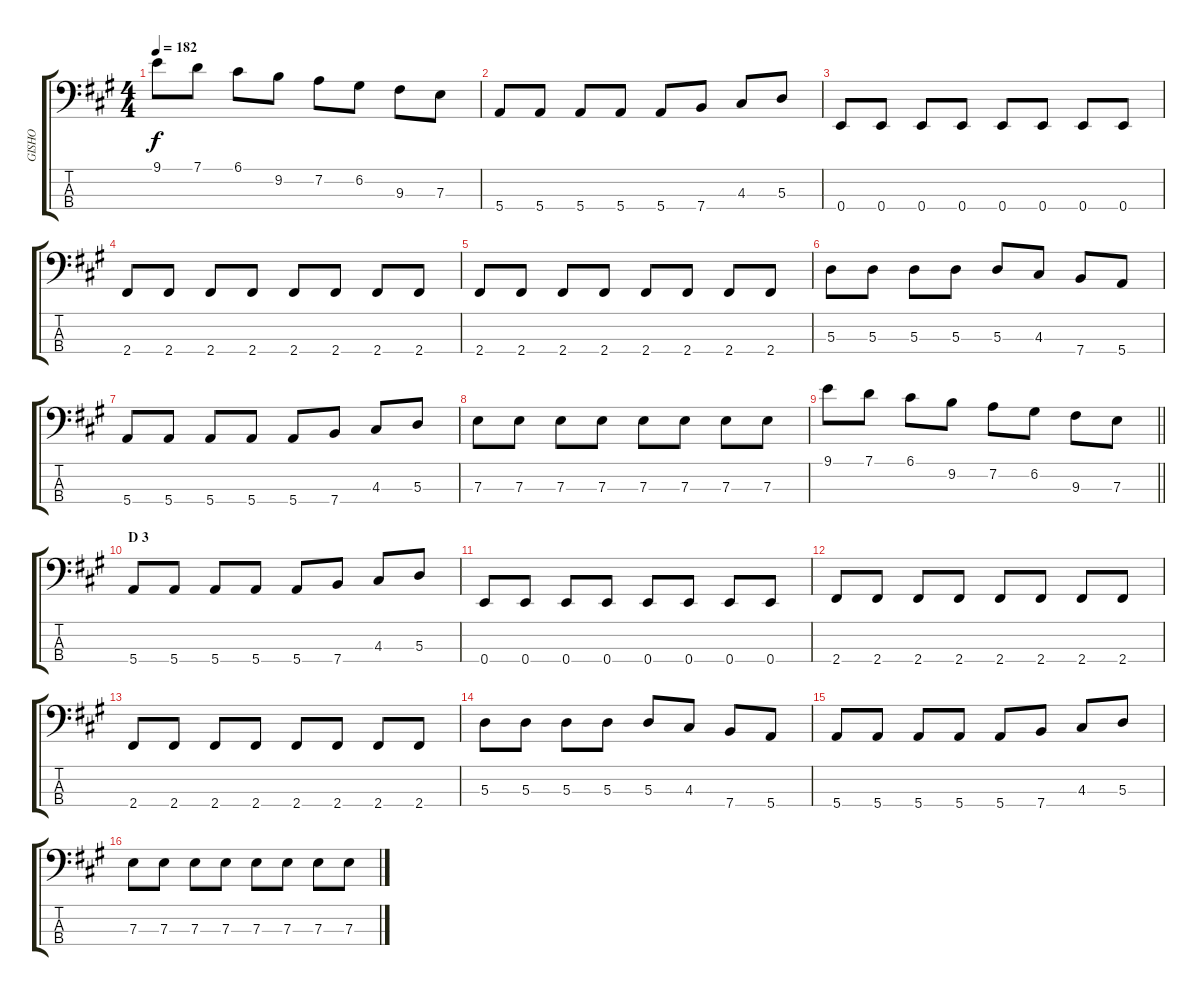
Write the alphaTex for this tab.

\track ("GISHO" "GISHO") {instrument electricbasspick}
\staff {score tabs}
\tuning (G2 D2 A1 E1) {hide}
\ts (4 4)
\tempo 182
\clef f4
\ks a
9.1.8{dy f} 7.1.8 6.1.8 9.2.8 7.2.8 6.2.8 9.3.8 7.3.8 |
5.4.8 5.4.8 5.4.8 5.4.8 5.4.8 7.4.8 4.3.8 5.3.8 |
0.4.8 0.4.8 0.4.8 0.4.8 0.4.8 0.4.8 0.4.8 0.4.8 |
2.4.8 2.4.8 2.4.8 2.4.8 2.4.8 2.4.8 2.4.8 2.4.8 |
2.4.8 2.4.8 2.4.8 2.4.8 2.4.8 2.4.8 2.4.8 2.4.8 |
5.3.8 5.3.8 5.3.8 5.3.8 5.3.8 4.3.8 7.4.8 5.4.8 |
5.4.8 5.4.8 5.4.8 5.4.8 5.4.8 7.4.8 4.3.8 5.3.8 |
7.3.8 7.3.8 7.3.8 7.3.8 7.3.8 7.3.8 7.3.8 7.3.8 |
\barLineRight lightlight
9.1.8 7.1.8 6.1.8 9.2.8 7.2.8 6.2.8 9.3.8 7.3.8 |
\section ("" "D 3")
5.4.8 5.4.8 5.4.8 5.4.8 5.4.8 7.4.8 4.3.8 5.3.8 |
0.4.8 0.4.8 0.4.8 0.4.8 0.4.8 0.4.8 0.4.8 0.4.8 |
2.4.8 2.4.8 2.4.8 2.4.8 2.4.8 2.4.8 2.4.8 2.4.8 |
2.4.8 2.4.8 2.4.8 2.4.8 2.4.8 2.4.8 2.4.8 2.4.8 |
5.3.8 5.3.8 5.3.8 5.3.8 5.3.8 4.3.8 7.4.8 5.4.8 |
5.4.8 5.4.8 5.4.8 5.4.8 5.4.8 7.4.8 4.3.8 5.3.8 |
7.3.8 7.3.8 7.3.8 7.3.8 7.3.8 7.3.8 7.3.8 7.3.8
